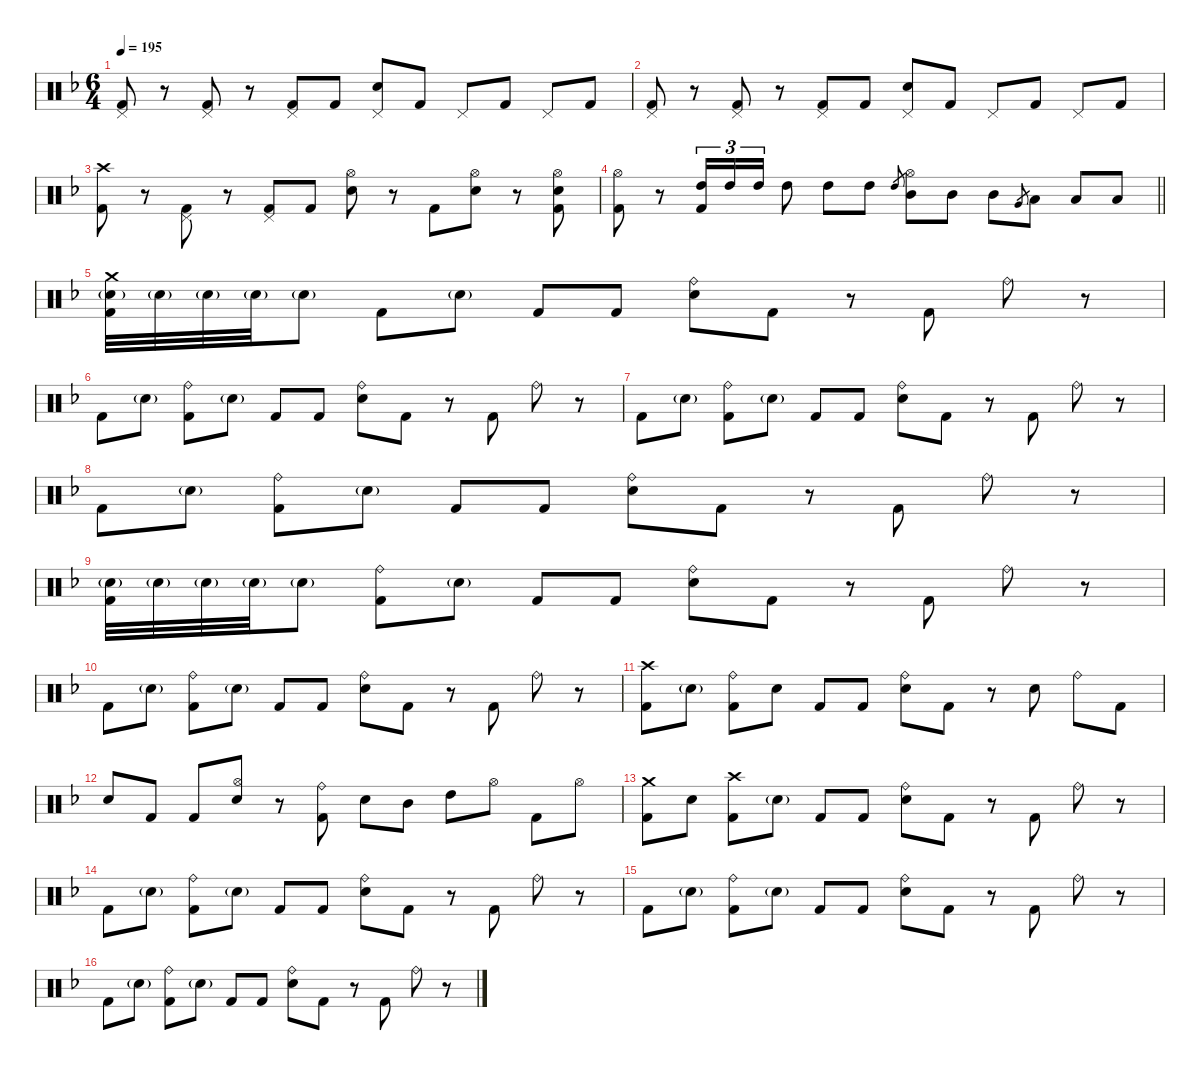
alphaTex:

\defaultSystemsLayout 4
\hideDynamics
\bracketExtendMode nobrackets
\singleTrackTrackNamePolicy hidden
\multiTrackTrackNamePolicy hidden
\firstSystemTrackNameMode fullname
\firstSystemTrackNameOrientation horizontal
\otherSystemsTrackNameOrientation horizontal
\track ("Drums" "drm.") {instrument percussion}
\staff {score}
\articulation defaults
\ts (6 4)
\tempo 195
\clef neutral
\ks dminor
("Pedal Hi-Hat (hit)"{acc forcenatural} "Kick (hit) 2"{acc forcenatural}).8{dy mf beam Up} r.8{beam Up} ("Pedal Hi-Hat (hit)"{acc forcenatural} "Kick (hit) 2"{acc forcenatural}).8{beam Up} r.8{beam Up} ("Pedal Hi-Hat (hit)"{acc forcenatural} "Kick (hit) 2"{acc forcenatural}).8{beam Up} "Kick (hit) 2"{acc forcenatural}.8{beam Up} ("Pedal Hi-Hat (hit)"{acc forcenatural} "Snare (hit) 2"{acc forcenatural}).8{beam Up} "Kick (hit) 2"{acc forcenatural}.8{beam Up} "Pedal Hi-Hat (hit)"{acc forcenatural}.8{beam Up} "Kick (hit) 2"{acc forcenatural}.8{beam Up} "Pedal Hi-Hat (hit)"{acc forcenatural}.8{beam Up} "Kick (hit) 2"{acc forcenatural}.8{beam Up} |
("Pedal Hi-Hat (hit)"{acc forcenatural} "Kick (hit) 2"{acc forcenatural}).8{beam Up} r.8{beam Up} ("Pedal Hi-Hat (hit)"{acc forcenatural} "Kick (hit) 2"{acc forcenatural}).8{beam Up} r.8{beam Up} ("Pedal Hi-Hat (hit)"{acc forcenatural} "Kick (hit) 2"{acc forcenatural}).8{beam Up} "Kick (hit) 2"{acc forcenatural}.8{beam Up} ("Pedal Hi-Hat (hit)"{acc forcenatural} "Snare (hit) 2"{acc forcenatural}).8{beam Up} "Kick (hit) 2"{acc forcenatural}.8{beam Up} "Pedal Hi-Hat (hit)"{acc forcenatural}.8{beam Up} "Kick (hit) 2"{acc forcenatural}.8{beam Up} "Pedal Hi-Hat (hit)"{acc forcenatural}.8{beam Up} "Kick (hit) 2"{acc forcenatural}.8{beam Up} |
("Crash high (hit)"{acc forcenatural} "Kick (hit) 2"{acc forcenatural}).8{beam Down} r.8{beam Down} ("Pedal Hi-Hat (hit)"{acc forcenatural} "Kick (hit) 2"{acc forcenatural}).8{beam Down} r.8{beam Down} ("Pedal Hi-Hat (hit)"{acc forcenatural} "Kick (hit) 2"{acc forcenatural}).8{beam Up} "Kick (hit) 2"{acc forcenatural}.8{beam Up} ("Hi-Hat (open)"{acc forcenatural} "Snare (hit) 2"{acc forcenatural}).8{beam Down} r.8{beam Down} "Kick (hit) 2"{acc forcenatural}.8{beam Down} ("Hi-Hat (open)"{acc forcenatural} "Snare (hit) 2"{acc forcenatural}).8{beam Down} r.8{beam Down} ("Hi-Hat (open)"{acc forcenatural} "Snare (hit) 2"{acc forcenatural} "Kick (hit) 2"{acc forcenatural}).8{beam Down} |
\barLineRight lightlight
("Hi-Hat (open)"{acc forcenatural} "Kick (hit) 2"{acc forcenatural}).8{beam Down} r.8{beam Down} ("High Tom (hit)"{acc forcenatural} "Kick (hit) 2"{acc forcenatural}).16{tu (3 2) beam Up} "High Tom (hit)"{acc forcenatural}.16{tu (3 2) beam Up} "High Tom (hit)"{acc forcenatural}.16{tu (3 2) beam Up} "High Tom (hit)"{acc forcenatural}.8{beam Down} "High Tom (hit)"{acc forcenatural}.8{beam Down} "High Tom (hit)"{acc forcenatural}.8{beam Down} "High Tom (hit)"{acc forcenatural}.8{gr beam Up} ("Hi-Hat (open)"{acc forcenatural} "Mid Tom (hit)"{acc forcenatural}).8{beam Down} "Mid Tom (hit)"{acc forcenatural}.8{beam Down} "Mid Tom (hit)"{acc forcenatural}.8{beam Down} "Very Low Tom (hit)"{acc forcenatural}.8{gr beam Up} "Low Tom (hit)"{acc forcenatural}.8{beam Up} "Low Tom (hit)"{acc forcenatural}.8{beam Up} "Low Tom (hit)"{acc forcenatural}.8{beam Up} |
("Crash medium (hit)"{acc forcenatural} "Snare (hit) 2"{g acc forcenatural} "Kick (hit) 2"{acc forcenatural}).32{beam Down} "Snare (hit) 2"{g acc forcenatural}.32{beam Down} "Snare (hit) 2"{g acc forcenatural}.32{beam Down} "Snare (hit) 2"{g acc forcenatural}.32{beam Down} "Snare (hit) 2"{g acc forcenatural}.8{beam Down} "Kick (hit) 2"{acc forcenatural}.8{beam Down} "Snare (hit) 2"{g acc forcenatural}.8{beam Up} "Kick (hit) 2"{acc forcenatural}.8{beam Up} "Kick (hit) 2"{acc forcenatural}.8{beam Up} ("Ride (bell)"{acc forcenatural} "Snare (hit) 2"{acc forcenatural}).8{beam Down} "Kick (hit) 2"{acc forcenatural}.8{beam Down} r.8{beam Down} "Kick (hit) 2"{acc forcenatural}.8{beam Down} "Ride (bell)"{acc forcenatural}.8{beam Down} r.8{beam Down} |
"Kick (hit) 2"{acc forcenatural}.8{beam Down} "Snare (hit) 2"{g acc forcenatural}.8{beam Down} ("Ride (bell)"{acc forcenatural} "Kick (hit) 2"{acc forcenatural}).8{beam Down} "Snare (hit) 2"{g acc forcenatural}.8{beam Up} "Kick (hit) 2"{acc forcenatural}.8{beam Up} "Kick (hit) 2"{acc forcenatural}.8{beam Up} ("Ride (bell)"{acc forcenatural} "Snare (hit) 2"{acc forcenatural}).8{beam Down} "Kick (hit) 2"{acc forcenatural}.8{beam Down} r.8{beam Down} "Kick (hit) 2"{acc forcenatural}.8{beam Down} "Ride (bell)"{acc forcenatural}.8{beam Down} r.8{beam Down} |
"Kick (hit) 2"{acc forcenatural}.8{beam Down} "Snare (hit) 2"{g acc forcenatural}.8{beam Down} ("Ride (bell)"{acc forcenatural} "Kick (hit) 2"{acc forcenatural}).8{beam Down} "Snare (hit) 2"{g acc forcenatural}.8{beam Up} "Kick (hit) 2"{acc forcenatural}.8{beam Up} "Kick (hit) 2"{acc forcenatural}.8{beam Up} ("Ride (bell)"{acc forcenatural} "Snare (hit) 2"{acc forcenatural}).8{beam Down} "Kick (hit) 2"{acc forcenatural}.8{beam Down} r.8{beam Down} "Kick (hit) 2"{acc forcenatural}.8{beam Down} "Ride (bell)"{acc forcenatural}.8{beam Down} r.8{beam Down} |
"Kick (hit) 2"{acc forcenatural}.8{beam Down} "Snare (hit) 2"{g acc forcenatural}.8{beam Down} ("Ride (bell)"{acc forcenatural} "Kick (hit) 2"{acc forcenatural}).8{beam Down} "Snare (hit) 2"{g acc forcenatural}.8{beam Up} "Kick (hit) 2"{acc forcenatural}.8{beam Up} "Kick (hit) 2"{acc forcenatural}.8{beam Up} ("Ride (bell)"{acc forcenatural} "Snare (hit) 2"{acc forcenatural}).8{beam Down} "Kick (hit) 2"{acc forcenatural}.8{beam Down} r.8{beam Down} "Kick (hit) 2"{acc forcenatural}.8{beam Down} "Ride (bell)"{acc forcenatural}.8{beam Down} r.8{beam Down} |
("Snare (hit) 2"{g acc forcenatural} "Kick (hit) 2"{acc forcenatural}).32{beam Down} "Snare (hit) 2"{g acc forcenatural}.32{beam Down} "Snare (hit) 2"{g acc forcenatural}.32{beam Down} "Snare (hit) 2"{g acc forcenatural}.32{beam Down} "Snare (hit) 2"{g acc forcenatural}.8{beam Down} ("Ride (bell)"{acc forcenatural} "Kick (hit) 2"{acc forcenatural}).8{beam Down} "Snare (hit) 2"{g acc forcenatural}.8{beam Up} "Kick (hit) 2"{acc forcenatural}.8{beam Up} "Kick (hit) 2"{acc forcenatural}.8{beam Up} ("Ride (bell)"{acc forcenatural} "Snare (hit) 2"{acc forcenatural}).8{beam Down} "Kick (hit) 2"{acc forcenatural}.8{beam Down} r.8{beam Down} "Kick (hit) 2"{acc forcenatural}.8{beam Down} "Ride (bell)"{acc forcenatural}.8{beam Down} r.8{beam Down} |
"Kick (hit) 2"{acc forcenatural}.8{beam Down} "Snare (hit) 2"{g acc forcenatural}.8{beam Down} ("Ride (bell)"{acc forcenatural} "Kick (hit) 2"{acc forcenatural}).8{beam Down} "Snare (hit) 2"{g acc forcenatural}.8{beam Up} "Kick (hit) 2"{acc forcenatural}.8{beam Up} "Kick (hit) 2"{acc forcenatural}.8{beam Up} ("Ride (bell)"{acc forcenatural} "Snare (hit) 2"{acc forcenatural}).8{beam Down} "Kick (hit) 2"{acc forcenatural}.8{beam Down} r.8{beam Down} "Kick (hit) 2"{acc forcenatural}.8{beam Down} "Ride (bell)"{acc forcenatural}.8{beam Down} r.8{beam Down} |
("Crash high (hit)"{acc forcenatural} "Kick (hit) 2"{acc forcenatural}).8{beam Down} "Snare (hit) 2"{g acc forcenatural}.8{beam Down} ("Ride (bell)"{acc forcenatural} "Kick (hit) 2"{acc forcenatural}).8{beam Down} "Snare (hit) 2"{acc forcenatural}.8{beam Up} "Kick (hit) 2"{acc forcenatural}.8{beam Up} "Kick (hit) 2"{acc forcenatural}.8{beam Up} ("Ride (bell)"{acc forcenatural} "Snare (hit) 2"{acc forcenatural}).8{beam Down} "Kick (hit) 2"{acc forcenatural}.8{beam Down} r.8{beam Down} "Snare (hit) 2"{acc forcenatural}.8{beam Down} "Ride (bell)"{acc forcenatural}.8{beam Down} "Kick (hit) 2"{acc forcenatural}.8{beam Down} |
"Snare (hit) 2"{acc forcenatural}.8{beam Up} "Kick (hit) 2"{acc forcenatural}.8{beam Up} "Kick (hit) 2"{acc forcenatural}.8{beam Up} ("Hi-Hat (open)"{acc forcenatural} "Snare (hit) 2"{acc forcenatural}).8{beam Down} r.8{beam Down} ("Ride (bell)"{acc forcenatural} "Kick (hit) 2"{acc forcenatural}).8{beam Down} "Snare (hit) 2"{acc forcenatural}.8{beam Down} "Mid Tom (hit)"{acc forcenatural}.8{beam Down} "High Tom (hit)"{acc forcenatural}.8{beam Down} "Hi-Hat (open)"{acc forcenatural}.8{beam Down} "Kick (hit) 2"{acc forcenatural}.8{beam Down} "Hi-Hat (open)"{acc forcenatural}.8{beam Down} |
("Crash medium (hit)"{acc forcenatural} "Kick (hit) 2"{acc forcenatural}).8{beam Down} "Snare (hit) 2"{acc forcenatural}.8{beam Down} ("Crash high (hit)"{acc forcenatural} "Kick (hit) 2"{acc forcenatural}).8{beam Down} "Snare (hit) 2"{g acc forcenatural}.8{beam Up} "Kick (hit) 2"{acc forcenatural}.8{beam Up} "Kick (hit) 2"{acc forcenatural}.8{beam Up} ("Ride (bell)"{acc forcenatural} "Snare (hit) 2"{acc forcenatural}).8{beam Down} "Kick (hit) 2"{acc forcenatural}.8{beam Down} r.8{beam Down} "Kick (hit) 2"{acc forcenatural}.8{beam Down} "Ride (bell)"{acc forcenatural}.8{beam Down} r.8{beam Down} |
"Kick (hit) 2"{acc forcenatural}.8{beam Down} "Snare (hit) 2"{g acc forcenatural}.8{beam Down} ("Ride (bell)"{acc forcenatural} "Kick (hit) 2"{acc forcenatural}).8{beam Down} "Snare (hit) 2"{g acc forcenatural}.8{beam Up} "Kick (hit) 2"{acc forcenatural}.8{beam Up} "Kick (hit) 2"{acc forcenatural}.8{beam Up} ("Ride (bell)"{acc forcenatural} "Snare (hit) 2"{acc forcenatural}).8{beam Down} "Kick (hit) 2"{acc forcenatural}.8{beam Down} r.8{beam Down} "Kick (hit) 2"{acc forcenatural}.8{beam Down} "Ride (bell)"{acc forcenatural}.8{beam Down} r.8{beam Down} |
"Kick (hit) 2"{acc forcenatural}.8{beam Down} "Snare (hit) 2"{g acc forcenatural}.8{beam Down} ("Ride (bell)"{acc forcenatural} "Kick (hit) 2"{acc forcenatural}).8{beam Down} "Snare (hit) 2"{g acc forcenatural}.8{beam Up} "Kick (hit) 2"{acc forcenatural}.8{beam Up} "Kick (hit) 2"{acc forcenatural}.8{beam Up} ("Ride (bell)"{acc forcenatural} "Snare (hit) 2"{acc forcenatural}).8{beam Down} "Kick (hit) 2"{acc forcenatural}.8{beam Down} r.8{beam Down} "Kick (hit) 2"{acc forcenatural}.8{beam Down} "Ride (bell)"{acc forcenatural}.8{beam Down} r.8{beam Down} |
"Kick (hit) 2"{acc forcenatural}.8{beam Down} "Snare (hit) 2"{g acc forcenatural}.8{beam Down} ("Ride (bell)"{acc forcenatural} "Kick (hit) 2"{acc forcenatural}).8{beam Down} "Snare (hit) 2"{g acc forcenatural}.8{beam Up} "Kick (hit) 2"{acc forcenatural}.8{beam Up} "Kick (hit) 2"{acc forcenatural}.8{beam Up} ("Ride (bell)"{acc forcenatural} "Snare (hit) 2"{acc forcenatural}).8{beam Down} "Kick (hit) 2"{acc forcenatural}.8{beam Down} r.8{beam Down} "Kick (hit) 2"{acc forcenatural}.8{beam Down} "Ride (bell)"{acc forcenatural}.8{beam Down} r.8{beam Down}
